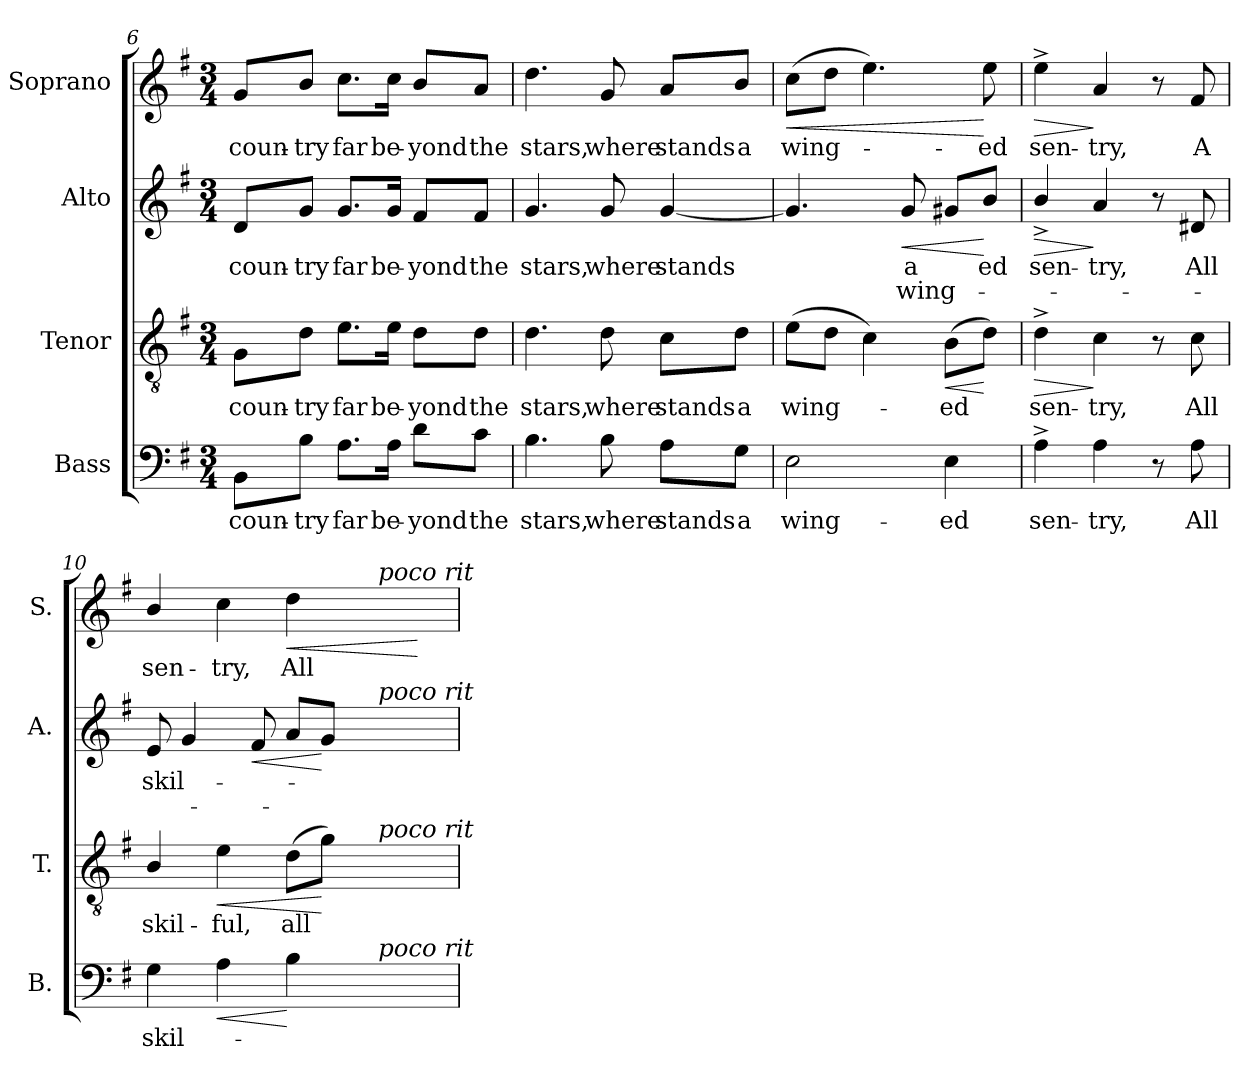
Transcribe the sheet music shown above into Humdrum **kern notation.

**kern	**text	**dynam	**kern	**text	**dynam	**kern	**text	**text	**dynam	**kern	**text	**dynam
*part4	*part4	*part4	*part3	*part3	*part3	*part2	*part2	*part2	*part2	*part1	*part1	*part1
*staff4	*staff4	*staff4	*staff3	*staff3	*staff3	*staff2	*staff2	*staff2	*staff2	*staff1	*staff1	*staff1
*I"Bass	*	*	*I"Tenor	*	*	*I"Alto	*	*	*	*I"Soprano	*	*
*I'B.	*	*	*I'T.	*	*	*I'A.	*	*	*	*I'S.	*	*
!!LO:LB:g=z
*clefF4	*	*	*clefGv2	*	*	*clefG2	*	*	*	*clefG2	*	*
*	*	*	*ITrd7c12	*	*	*	*	*	*	*	*	*
*k[f#]	*	*	*k[f#]	*	*	*k[f#]	*	*	*	*k[f#]	*	*
*G:	*	*	*G:	*	*	*G:	*	*	*	*G:	*	*
*M3/4	*	*	*M3/4	*	*	*M3/4	*	*	*	*M3/4	*	*
=6	=6	=6	=6	=6	=6	=6	=6	=6	=6	=6	=6	=6
!	!LO:LY:b:color=#000000	!	!	!	!	!	!	!	!	!	!	!
!	!	!	!	!LO:LY:b:color=#000000	!	!	!	!	!	!	!	!
!	!	!	!	!	!	!	!LO:LY:b:color=#000000	!	!	!	!	!
!	!	!	!	!	!	!	!	!	!	!	!LO:LY:b:color=#000000	!
8BBi\L	coun-	.	8GGi\L	coun-	.	8di/L	coun-	.	.	8gi/L	coun-	.
!	!LO:LY:b:color=#000000	!	!	!	!	!	!	!	!	!	!	!
!	!	!	!	!LO:LY:b:color=#000000	!	!	!	!	!	!	!	!
!	!	!	!	!	!	!	!LO:LY:b:color=#000000	!	!	!	!	!
!	!	!	!	!	!	!	!	!	!	!	!LO:LY:b:color=#000000	!
8Bi\J	-try	.	8Di\J	-try	.	8gi/J	-try	.	.	8bi/J	-try	.
!	!LO:LY:b:color=#000000	!	!	!	!	!	!	!	!	!	!	!
!	!	!	!	!LO:LY:b:color=#000000	!	!	!	!	!	!	!	!
!	!	!	!	!	!	!	!LO:LY:b:color=#000000	!	!	!	!	!
!	!	!	!	!	!	!	!	!	!	!	!LO:LY:b:color=#000000	!
8.Ai\L	far	.	8.Ei\L	far	.	8.gi/L	far	.	.	8.cci\L	far	.
!	!LO:LY:b:color=#000000	!	!	!	!	!	!	!	!	!	!	!
!	!	!	!	!LO:LY:b:color=#000000	!	!	!	!	!	!	!	!
!	!	!	!	!	!	!	!LO:LY:b:color=#000000	!	!	!	!	!
!	!	!	!	!	!	!	!	!	!	!	!LO:LY:b:color=#000000	!
16Ai\Jk	be-	.	16Ei\Jk	be-	.	16gi/Jk	be-	.	.	16cci\Jk	be-	.
!	!LO:LY:b:color=#000000	!	!	!	!	!	!	!	!	!	!	!
!	!	!	!	!LO:LY:b:color=#000000	!	!	!	!	!	!	!	!
!	!	!	!	!	!	!	!LO:LY:b:color=#000000	!	!	!	!	!
!	!	!	!	!	!	!	!	!	!	!	!LO:LY:b:color=#000000	!
8di\L	-yond	.	8Di\L	-yond	.	8f#i/L	-yond	.	.	8bi/L	-yond	.
!	!LO:LY:b:color=#000000	!	!	!	!	!	!	!	!	!	!	!
!	!	!	!	!LO:LY:b:color=#000000	!	!	!	!	!	!	!	!
!	!	!	!	!	!	!	!LO:LY:b:color=#000000	!	!	!	!	!
!	!	!	!	!	!	!	!	!	!	!	!LO:LY:b:color=#000000	!
8ci\J	the	.	8Di\J	the	.	8f#i/J	the	.	.	8ai/J	the	.
=7	=7	=7	=7	=7	=7	=7	=7	=7	=7	=7	=7	=7
!	!LO:LY:b:color=#000000	!	!	!	!	!	!	!	!	!	!	!
!	!	!	!	!LO:LY:b:color=#000000	!	!	!	!	!	!	!	!
!	!	!	!	!	!	!	!LO:LY:b:color=#000000	!	!	!	!	!
!	!	!	!	!	!	!	!	!	!	!	!LO:LY:b:color=#000000	!
4.Bi\	stars,	.	4.Di\	stars,	.	4.gi/	stars,	.	.	4.ddi\	stars,	.
!	!LO:LY:b:color=#000000	!	!	!	!	!	!	!	!	!	!	!
!	!	!	!	!LO:LY:b:color=#000000	!	!	!	!	!	!	!	!
!	!	!	!	!	!	!	!LO:LY:b:color=#000000	!	!	!	!	!
!	!	!	!	!	!	!	!	!	!	!	!LO:LY:b:color=#000000	!
8Bi\	where	.	8Di\	where	.	8gi/	where	.	.	8gi/	where	.
!	!LO:LY:b:color=#000000	!	!	!	!	!	!	!	!	!	!	!
!	!	!	!	!LO:LY:b:color=#000000	!	!	!	!	!	!	!	!
!	!	!	!	!	!	!	!LO:LY:b:color=#000000	!	!	!	!	!
!	!	!	!	!	!	!	!	!	!	!	!LO:LY:b:color=#000000	!
8Ai\L	stands	.	8Ci\L	stands	.	[4gi/	stands	.	.	8ai/L	stands	.
!	!LO:LY:b:color=#000000	!	!	!	!	!	!	!	!	!	!	!
!	!	!	!	!LO:LY:b:color=#000000	!	!	!	!	!	!	!	!
!	!	!	!	!	!	!	!	!	!	!	!LO:LY:b:color=#000000	!
8Gi\J	a	.	8Di\J	a	.	.	.	.	.	8bi/J	a	.
=8	=8	=8	=8	=8	=8	=8	=8	=8	=8	=8	=8	=8
!	!LO:LY:b:color=#000000	!	!	!	!	!	!	!	!	!	!	!
!	!	!	!	!LO:LY:b:color=#000000	!	!	!	!	!	!	!	!
!	!	!	!	!	!	!	!	!	!	!	!LO:LY:b:color=#000000	!LO:HP:b
2Ei\	wing-	.	(8Ei\L	wing-	.	4.gi/]	.	.	.	(8cci\L	wing-	<
.	.	.	8Di\J	.	.	.	.	.	.	8ddi\J	.	.
.	.	.	4Ci\)	.	.	.	.	.	.	4.eei\)	.	.
!	!	!	!	!	!	!	!LO:LY:b:color=#000000	!LO:LY:b:color=#000000	!LO:HP:b	!	!	!
.	.	.	.	.	.	8gi/	a	wing-	<	.	.	.
!	!LO:LY:b:color=#000000	!	!	!	!	!	!	!	!	!	!	!
!	!	!	!	!LO:LY:b:color=#000000	!LO:HP:b	!	!	!	!	!	!	!
4Ei\	-ed	.	(8BBi\L	-ed	<	8g#Xi/L	.	.	.	.	.	.
!	!	!	!	!	!	!	!LO:LY:b:color=#000000	!	!	!	!	!
!	!	!	!	!	!	!	!	!	!	!	!LO:LY:b:color=#000000	!
.	.	.	8Di\J)	.	[	8bi/J	-ed	.	[	8eei\	-ed	[
=9	=9	=9	=9	=9	=9	=9	=9	=9	=9	=9	=9	=9
!	!LO:LY:b:color=#000000	!	!	!	!	!	!	!	!	!	!	!
!	!	!	!	!LO:LY:b:color=#000000	!LO:HP:b	!	!	!	!	!	!	!
!	!	!	!	!	!	!	!LO:LY:b:color=#000000	!	!LO:HP:b	!	!	!
!	!	!	!	!	!	!	!	!	!	!	!LO:LY:b:color=#000000	!LO:HP:b
4A^i\	sen-	.	4D^i\	sen-	>	4b^i/	sen-	.	>	4ee^i\	sen-	>
!	!LO:LY:b:color=#000000	!	!	!	!	!	!	!	!	!	!	!
!	!	!	!	!LO:LY:b:color=#000000	!	!	!	!	!	!	!	!
!	!	!	!	!	!	!	!LO:LY:b:color=#000000	!	!	!	!	!
!	!	!	!	!	!	!	!	!	!	!	!LO:LY:b:color=#000000	!
4Ai\	-try,	.	4Ci\	-try,	]	4ai/	-try,	.	]	4ai/	-try,	]
8r	.	.	8r	.	.	8r	.	.	.	8r	.	.
!	!LO:LY:b:color=#000000	!	!	!	!	!	!	!	!	!	!	!
!	!	!	!	!LO:LY:b:color=#000000	!	!	!	!	!	!	!	!
!	!	!	!	!	!	!	!LO:LY:b:color=#000000	!	!	!	!	!
!	!	!	!	!	!	!	!	!	!	!	!LO:LY:b:color=#000000	!
8Ai\	All	.	8Ci\	All	.	8d#Xi/	All	.	.	8f#i/	A	.
!!LO:LB:g=z
=10	=10	=10	=10	=10	=10	=10	=10	=10	=10	=10	=10	=10
!	!LO:LY:b:color=#000000	!	!	!	!	!	!	!	!	!	!	!
!	!	!	!	!LO:LY:b:color=#000000	!	!	!	!	!	!	!	!
!	!	!	!	!	!	!	!LO:LY:b:color=#000000	!	!	!	!	!
!	!	!	!	!	!	!	!	!	!	!	!LO:LY:b:color=#000000	!
*^	*	*	*^	*	*	*^	*	*	*	*^	*	*
4Gi\	2ryy	skil-	.	4BBi/	2ryy	skil-	.	8ei/	2ryy	skil-	.	.	4bi/	2ryy	sen-	.
.	.	.	.	.	.	.	.	4gi/	.	.	.	.	.	.	.	.
!	!	!	!LO:HP:b	!	!	!	!	!	!	!	!	!	!	!	!	!
!	!	!	!	!	!	!LO:LY:b:color=#000000	!LO:HP:b	!	!	!	!	!	!	!	!	!
!	!	!	!	!	!	!	!	!	!	!	!	!	!	!	!LO:LY:b:color=#000000	!
4Ai\	.	.	<	4Ei\	.	-ful,	<	.	.	.	.	.	4cci\	.	-try,	.
!	!	!	!	!	!	!	!	!	!	!	!	!LO:HP:b	!	!	!	!
.	.	.	.	.	.	.	.	8f#i/	.	.	.	<	.	.	.	.
!	!	!	!	!	!	!LO:LY:b:color=#000000	!	!	!	!	!	!	!	!	!	!
!	!	!	!	!	!	!	!	!	!	!	!	!	!	!	!LO:LY:b:color=#000000	!LO:HP:b
4Bi\	8ryy	.	[	(8Di\L	8ryy	all	.	8ai/L	8ryy	.	.	.	4ddi\	8ryy	All	<
.	16ryy	.	.	8Gi\J)	16ryy	.	[	8gi/J	16ryy	.	.	[	.	16ryy	.	.
.	32ryy	.	.	.	32ryy	.	.	.	32ryy	.	.	.	.	32ryy	.	.
.	64ryy	.	.	.	64ryy	.	.	.	64ryy	.	.	.	.	64ryy	.	.
.	128...ryy	.	.	.	128...ryy	.	.	.	128...ryy	.	.	.	.	128...ryy	.	.
!	!	!	!	!	!	!	!	!	!	!	!	!	!	!LO:TX:a:i:t=poco rit	!	!
!	!	!	!	!	!	!	!	!	!LO:TX:a:i:t=poco rit	!	!	!	!	!	!	!
!	!	!	!	!	!LO:TX:a:i:t=poco rit	!	!	!	!	!	!	!	!	!	!	!
!	!LO:TX:a:i:t=poco rit	!	!	!	!	!	!	!	!	!	!	!	!	!	!	!
.	1024ryy	.	.	.	1024ryy	.	.	.	1024ryy	.	.	.	.	1024ryy	.	.
.	.	.	.	.	.	.	.	.	.	.	.	.	.	.	.	[
*v	*v	*	*	*	*	*	*	*v	*v	*	*	*	*v	*v	*	*
*	*	*	*v	*v	*	*	*	*	*	*	*	*	*
=	=	=	=	=	=	=	=	=	=	=	=	=
*-	*-	*-	*-	*-	*-	*-	*-	*-	*-	*-	*-	*-
